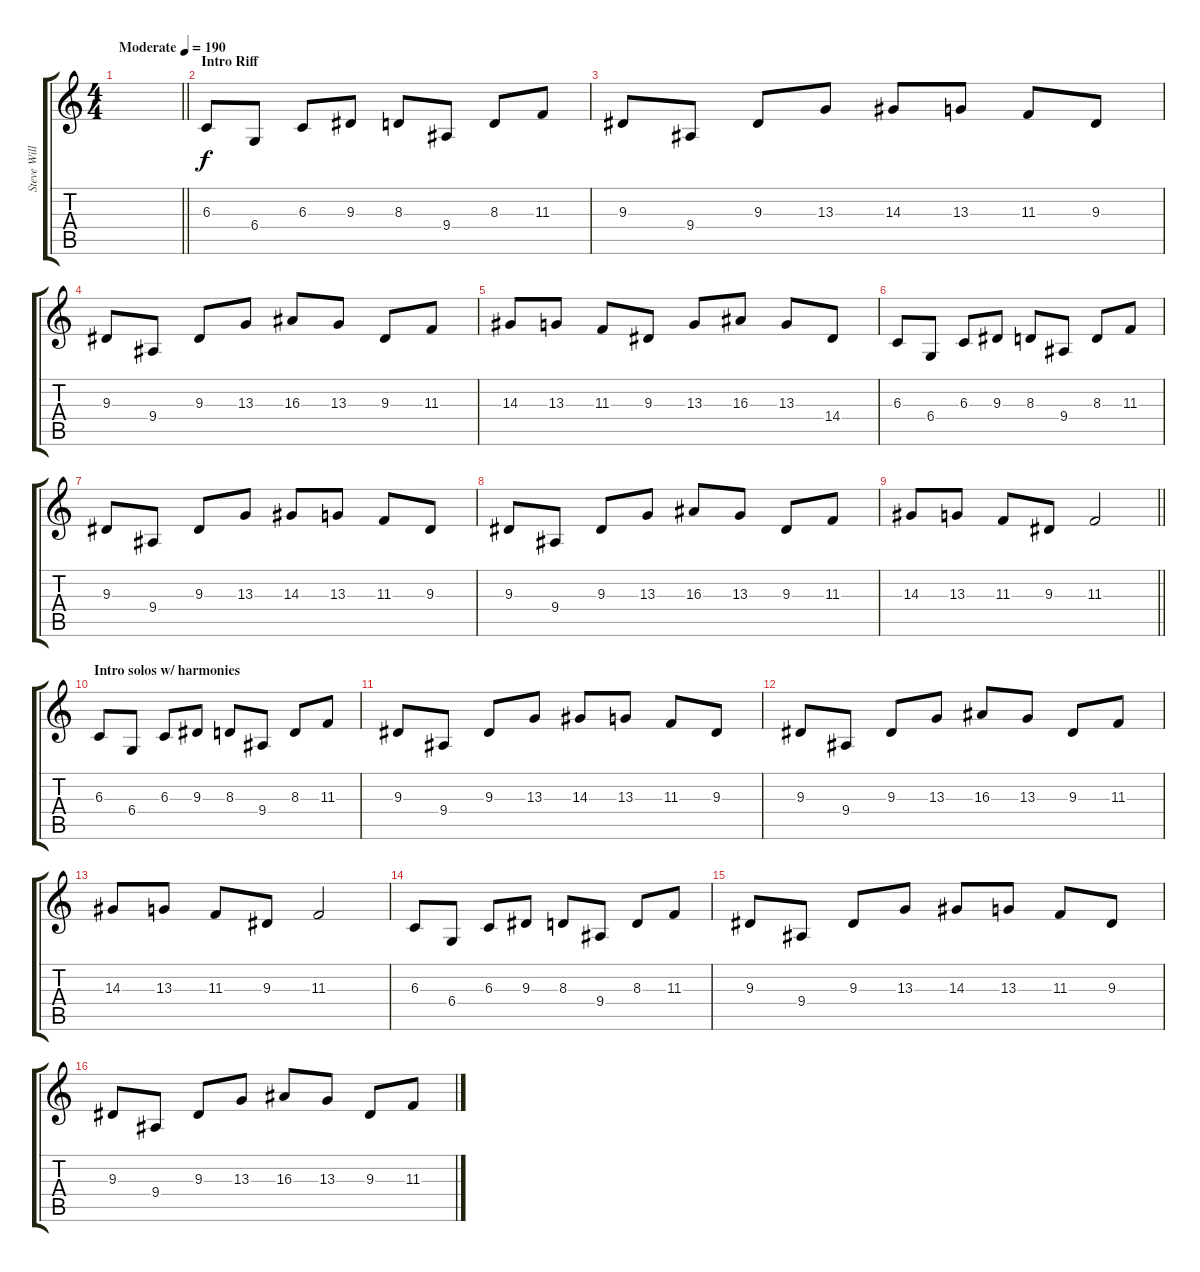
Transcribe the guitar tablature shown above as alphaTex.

\track ("Steve Williams" "Steve Will") {instrument lead1square}
\staff {score tabs}
\tuning (Eb4 Bb3 Gb3 Db3 Ab2 Eb2) {hide}
\ts (4 4)
\tempo (190 "Moderate")
\clef g2
\barLineRight lightlight
\ks c
|
\section ("" "Intro Riff")
6.3.8 6.4.8 6.3.8 9.3.8 8.3.8 9.4.8 8.3.8 11.3.8 |
9.3.8 9.4.8 9.3.8 13.3.8 14.3.8 13.3.8 11.3.8 9.3.8 |
9.3.8 9.4.8 9.3.8 13.3.8 16.3.8 13.3.8 9.3.8 11.3.8 |
14.3.8 13.3.8 11.3.8 9.3.8 13.3.8 16.3.8 13.3.8 14.4.8 |
6.3.8 6.4.8 6.3.8 9.3.8 8.3.8 9.4.8 8.3.8 11.3.8 |
9.3.8 9.4.8 9.3.8 13.3.8 14.3.8 13.3.8 11.3.8 9.3.8 |
9.3.8 9.4.8 9.3.8 13.3.8 16.3.8 13.3.8 9.3.8 11.3.8 |
\barLineRight lightlight
14.3.8 13.3.8 11.3.8 9.3.8 11.3.2 |
\section ("" "Intro solos w/ harmonies")
6.3.8 6.4.8 6.3.8 9.3.8 8.3.8 9.4.8 8.3.8 11.3.8 |
9.3.8 9.4.8 9.3.8 13.3.8 14.3.8 13.3.8 11.3.8 9.3.8 |
9.3.8 9.4.8 9.3.8 13.3.8 16.3.8 13.3.8 9.3.8 11.3.8 |
14.3.8 13.3.8 11.3.8 9.3.8 11.3.2 |
6.3.8 6.4.8 6.3.8 9.3.8 8.3.8 9.4.8 8.3.8 11.3.8 |
9.3.8 9.4.8 9.3.8 13.3.8 14.3.8 13.3.8 11.3.8 9.3.8 |
9.3.8 9.4.8 9.3.8 13.3.8 16.3.8 13.3.8 9.3.8 11.3.8
